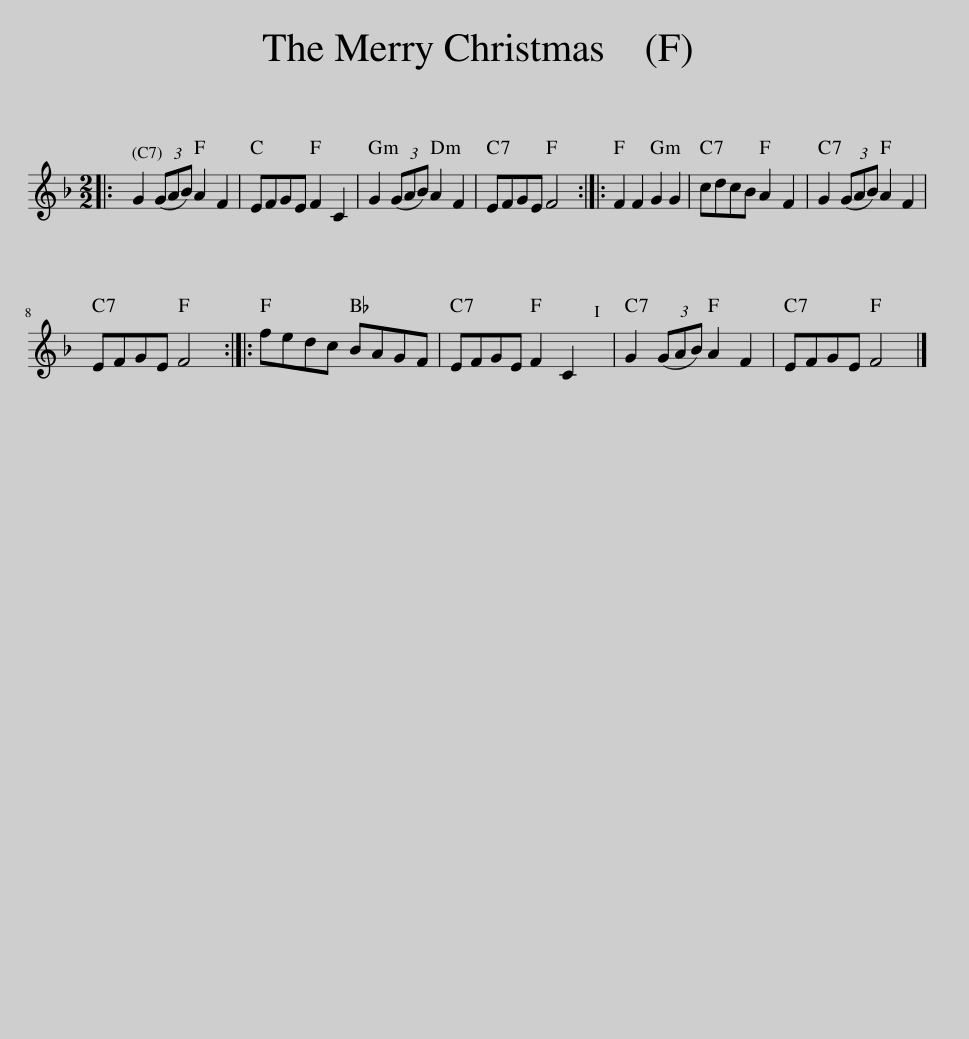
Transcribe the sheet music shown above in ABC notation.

X:1
L:1/8
M:2/2
I:linebreak $
K:F
V:1 treble
V:1
|: G2 (3(GAB) A2 F2 | EFGE F2 C2 | G2 (3(GAB) A2 F2 | EFGE F4 :: F2 F2 G2 G2 | %5
 cdcB A2 F2 | G2 (3(GAB) A2 F2 |$ EFGE F4 :: fedc BAGF | EFGE F2 C2 | %10
 G2 (3(GAB) A2 F2 | EFGE F4 |] %12
